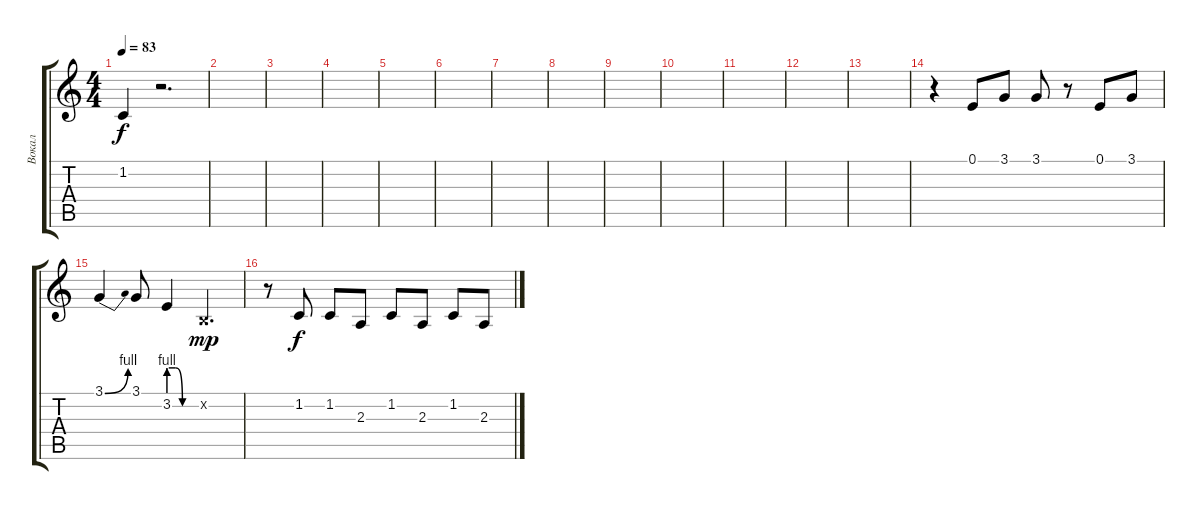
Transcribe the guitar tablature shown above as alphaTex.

\track ("Вокал" "Вокал") {instrument clarinet}
\staff {score tabs}
\tuning (E4 B3 G3 D3 A2 E2) {hide}
\ts (4 4)
\tempo 83
\clef g2
\ks c
1.2{t}.4{dy f} r.2{d} |
|
|
|
|
|
|
|
|
|
|
|
|
r.4 0.1.8 3.1.8 3.1.8 r.8 0.1.8 3.1.8 |
3.1{be (bend 0 0 60 4)}.4 3.1.8 3.2{be (custom 0 4 15 4 30 0 60 0)}.4 0.2{x}.4{d dy mp} |
r.8 1.2.8{dy f} 1.2.8 2.3.8 1.2.8 2.3.8 1.2.8 2.3.8
